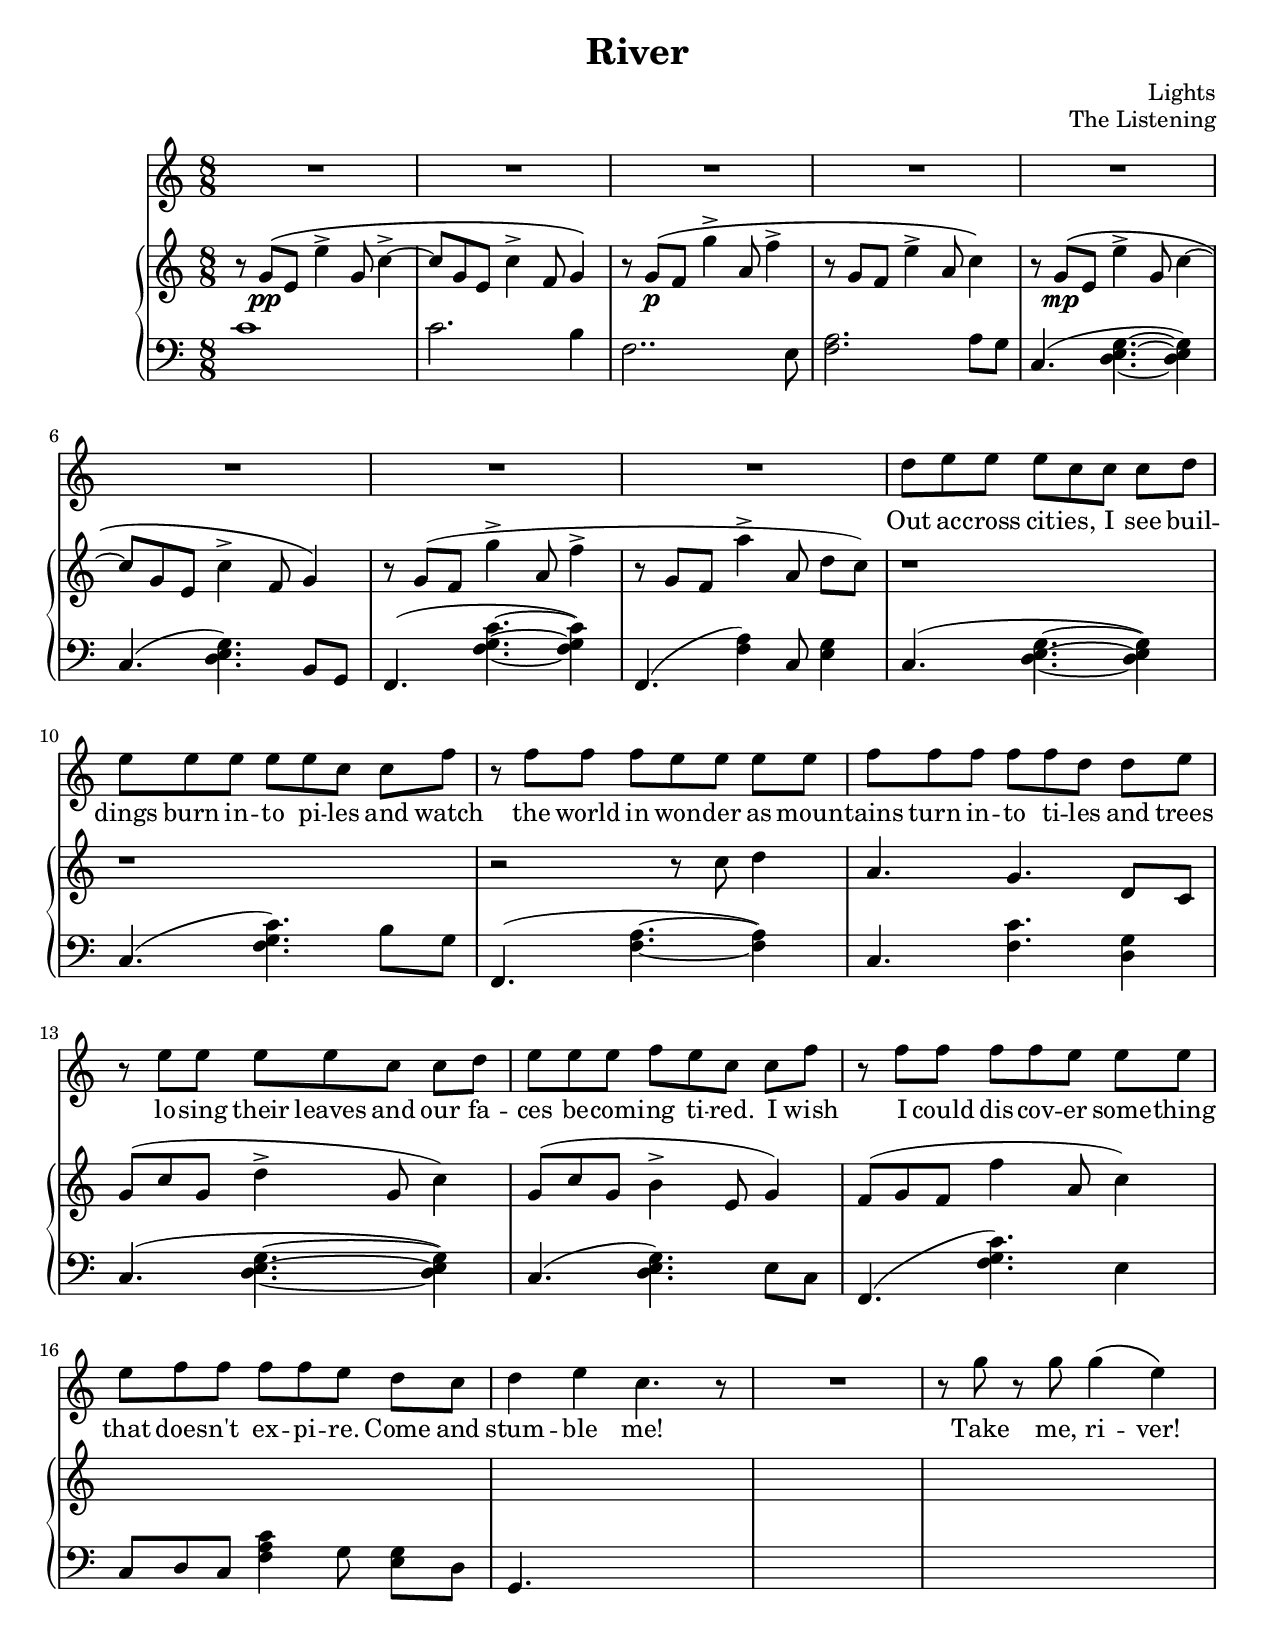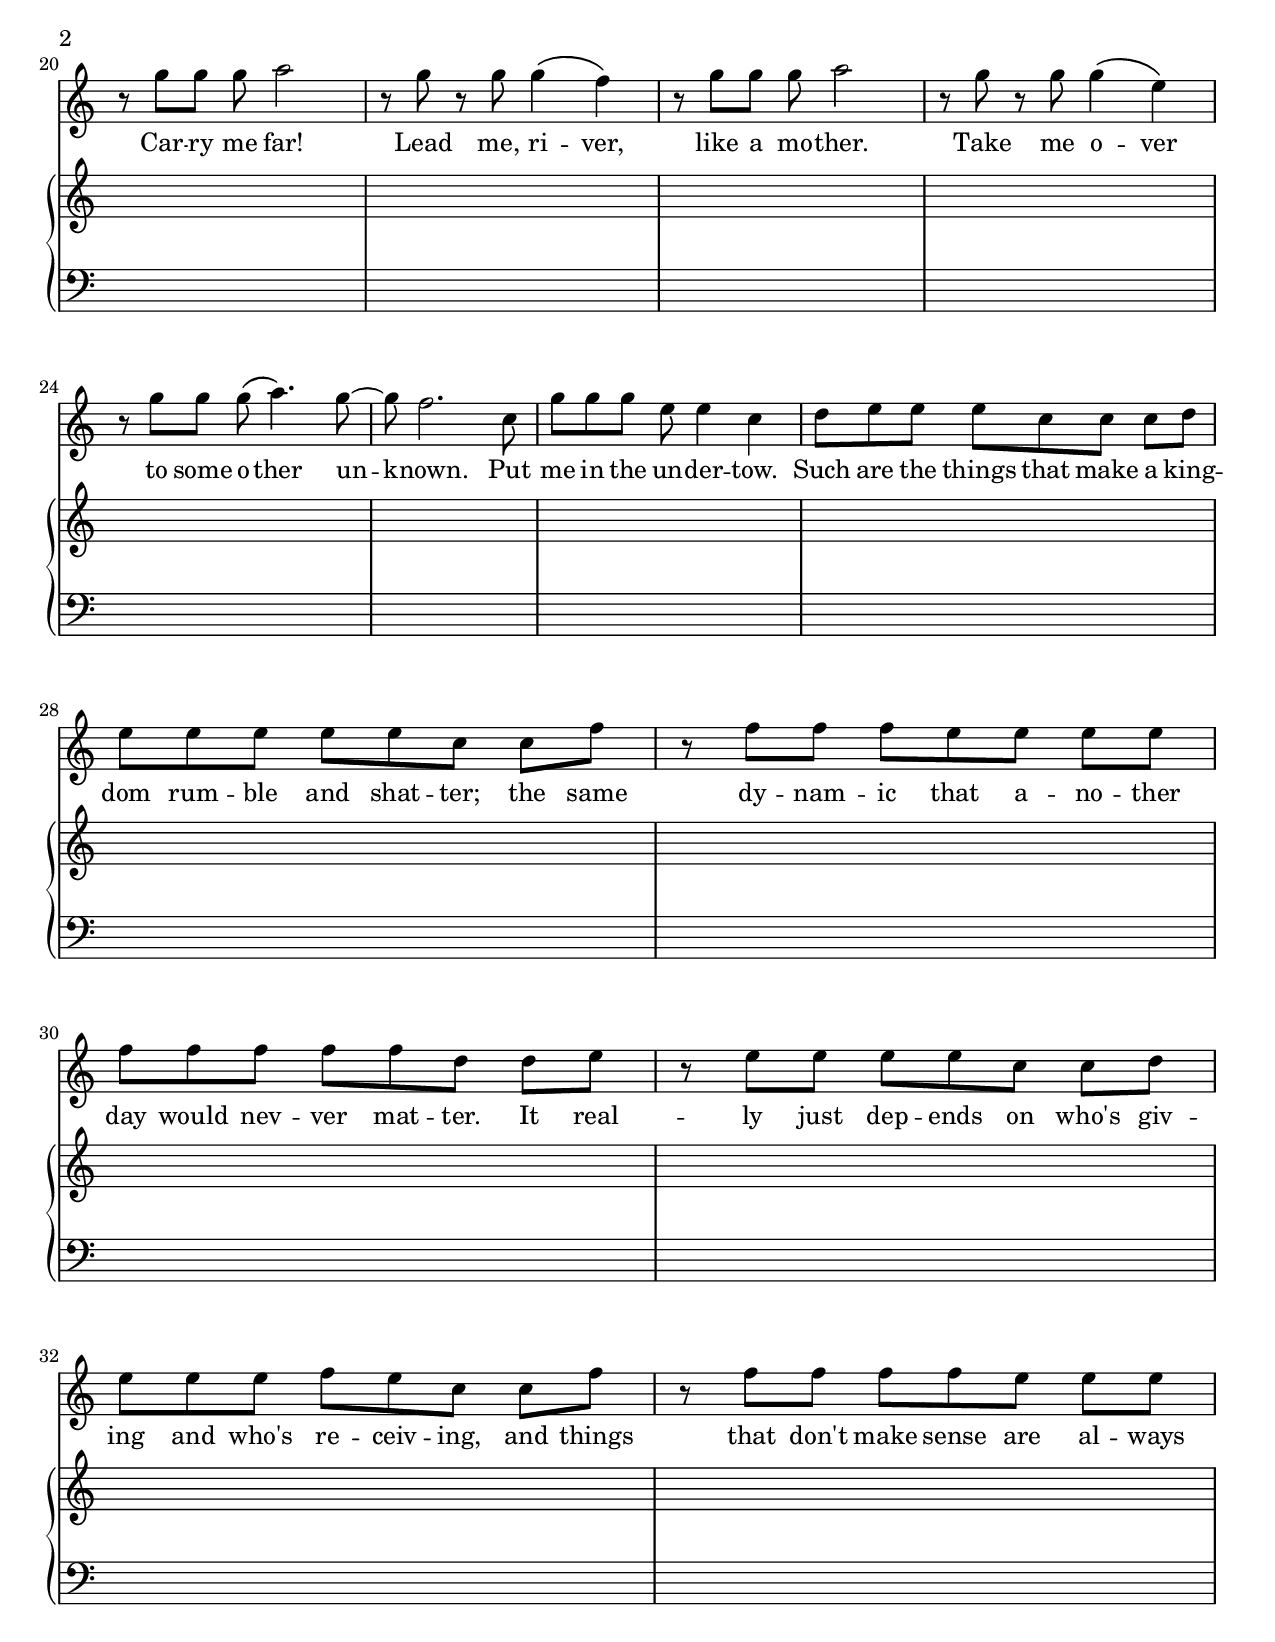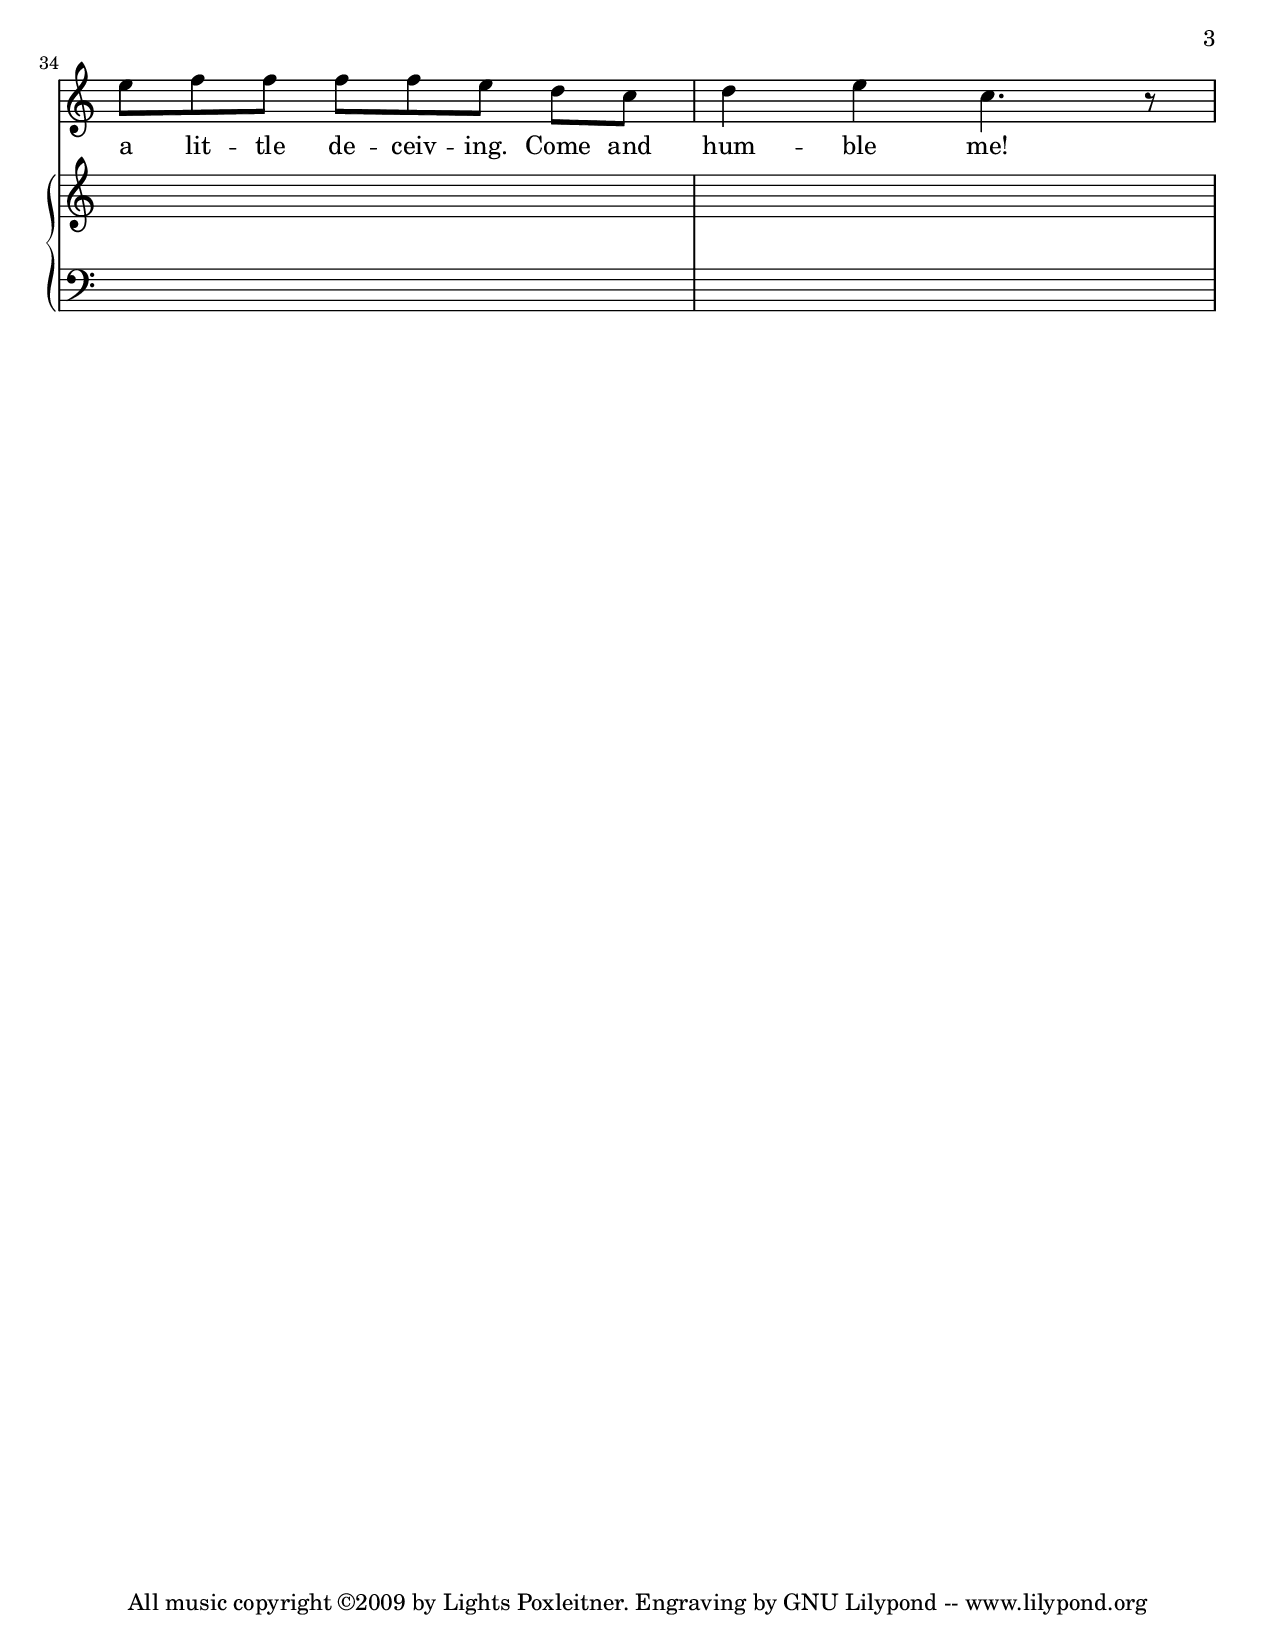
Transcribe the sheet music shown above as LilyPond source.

\version "2.12.1"

%{

          888      8888888 .d8888b.  888    888 88888888888 .d8888b.
          888        888  d88P  Y88b 888    888     888    d88P  Y88b
          888        888  888    888 888    888     888    Y88b.
          888        888  888        8888888888     888     "Y888b.
          888        888  888  88888 888    888     888        "Y88b.
          888        888  888    888 888    888     888          "888
          888        888  Y88b  d88P 888    888     888    Y88b  d88P
          88888888 8888888 "Y8888P88 888    888     888     "Y8888P"

                                     River
                                 The Listening

                   Composed and arranged by Lights Poxleitner
                  Arranged for vocals and piano just for you!

    Idea for river ending:
        C               Gm or Ees or Bes?    F
    Put me in the un -- der --               tow (with a tr. at the end- B C B G
                                             B C B G\rit B C B G B C B G D)
%}

% Lyrics graciously provided by
% http://www.iamlights.com/discography/album/listening/river
RiverChorustext = \lyricmode {
  Take me, ri -- ver!
  Car -- ry me far!
  Lead me, ri -- ver,
  like a mo -- ther. % I'm tempted to make a 'your mom' joke, but I hate those.
                     % ...Naaah.
  Take me o -- ver
  to some o -- ther un -- known.
  Put me in the un -- der -- tow.
}
RiverText = \lyricmode {
  %{ 
    I've got a lov -- e -- ly bunch of co -- co -- nuts,
    There they are a- stan -- ding in a row!
    Big ones, small ones, some as big as your head...
  %} 
  % ...no, that doesn't seem right, maybe I should listen to it more closely.

  Out ac -- cross cit -- ies, I see 
  buil -- dings burn in -- to pi -- les
  and watch the world in won -- der as 
  moun -- tains turn in -- to ti -- les

  and trees lo -- sing their leaves and our 
  fa -- ces be -- com -- ing ti -- red.
  I wish I could dis -- cov -- er 
  some -- thing that does -- n't ex -- pi -- re.

  Come and stum -- ble me!

  \RiverChorustext

  Such are the things that make a 
  king -- dom rum -- ble and shat -- ter;
  the same dy -- nam -- ic that
  a -- no -- ther day would nev -- ver mat -- ter.
  It real -- ly just dep -- ends on who's 
  giv -- ing and who's re -- ceiv -- ing,
  and things that don't make sense are 
  al -- ways a lit -- tle de -- ceiv -- ing.

  Come and hum -- ble me!

  \RiverChorustext

  I wan -- na go where you're go -- ing;
  a fol -- low -- er fol -- low -- ing.
  Chan -- ging, but ne -- ver changed.
  Claim -- ing, but ne -- ver claimed.
  % In that part, she sings 'the never' but all sources say 'but never'. Which
  % one is it? ONLY LIGHTS KNOWS, MUAHAHAHA. This is why this is unnoficial
  % music, yo.

  \RiverChorustext
}

RiverVoiceA = \relative c'' {
  % Out 
  d8 e e e c c c d |
  
  % -dings
  e8 e e e e c c f |

  % r watch
  r8 f f f e e e e |

  % -mountains
  f8 f f f f d d e |

  %  r losing
  r8 e e e e c c d |

  % -faces
  e8 e e f e c c f |

  % I could
  r8 f f f f e e e |

  % that doesn't
  e8 f f f f e d c |

  % stumble me
  d4 e c4. r8 |
}

RiverVoiceChorus = \relative c'' {
  % Take
  r8 g'8 r8 g g4\( e4\) |

  % Carry me far!
  r8 g g g a2 |

  % Lead
  r8 g r g g4\( f\) |

  % Like a mother!
  r8 g g g a2 |

  % Take 
  r8 g r g g4\( e\) |

  % To some other unknown!
  r8 g g g\( a4. \)  g8 ~ |

  % -known! Pull 
  g8 f2. c8 |

  % me in the undertow!
  g'8 g g e e4 c |
}

RiverVoiceSlow = \relative c' {
  % wanna go
  e8 e d4 c4 a8 e ~ |

  % -ing
  e8 d2 r4 c8 |

  % follower follow-
  e4 d c a8 e ~ |

  % -following
  e8 c2. r8 |

  % Changing
  d4 c c8 d a a ~ |

  % -changed.
  a4 r2. |

  % Claiming
  e4 d c8 e d d ~ |
  
  % -claimed!
}

%%%%%%%%%%%%%%%%%%%
\parallelMusic #'(RiverIntroRH RiverIntroLH) {
  % Intro
  r8 g'\pp\( e e'4-> g,8 c4-> ~ |
  c'1 |

  c8 g e c'4-> f,8 g4\) ~ |
  c2.             b4 |

  r8 g\p\( f g'4-> a,8 f'4-> ~ |
  f2..              e8 |

  r8 g, f e'4-> a,8 c4\) |
  <f a>2.        a8 g8 |

  % --
  r8 g\mp\( e e'4-> g,8 c4 ~ |
  c,4.( ~ <d e g>4. ~ <d e g>4) |

  c8 g e c'4-> f,8 g4\) ~ |
  c4.( <d e g>4.) b8 g |

  r8 g( f g'4-> a,8 f'4-> ~ |
  f4.( <f' g c>4. ~ <f g c>4) |

  r8 g, f a'4-> a,8 d c) |
  f,4.( <f' a>4) c8 <e g>4 |
}

\parallelMusic #'(RiverRHA RiverLHA) {
  % Out across
  r1 |
  c4.( <d e g>4. ~ <d e g>4) |

  % I see buildings
  r1 |
  c4.( <f g c>4.) b8 g |

  % .. the world
  r2 r8 c8 d4 |
  f,4.( <f' a>4. ~ <f a>4) |

  % -tains turn in to tiles
  a4. g4. d8 c |
  c4. <f c'>4. <d g>4 |

  % losing their leaves
  % odd timing here, but I think I like that. I'll probably change it when I get
  % home though. No piano with me.
  g'8( c g d'4-> g,8 c4) |
  c4.( <d e g>4. ~ <d e g>4)|

  % faces becoming tired.
  g8( c g b4-> e,8 g4) |
  c4.( <d e g>4.) e8 c |

  % I could discover
  f8( g f f'4 a,8 c4) |
  f,4.( <f' g c>4.) e4 |

  % that doesn't expire
  s1 |
  c8 d c <f a c>4 g8 <e g> d |

  % stumble me!
  s1 |
  g,4. s4. s4|

  s1*2 \break | s1*2 \break |
  s1*4 \break|
  s1*4 \break|
  s1*4 \break|
  s1*4 \break|
  s1*4 \break|
  s1*4 \break|
  s1*4 \break|
  s1*4 \break|

}

%%%%%%%%%%%%%%%%%%%%%%%%%%%%%%
RiverLyricNotes = \relative c'' {
  R1 * 8
  \RiverVoiceA
  R1
  \RiverVoiceChorus
  \RiverVoiceA
  % R1
  % \RiverVoiceChorus
  % \RiverVoiceSlow
  % \RiverVoiceChorus
}

RiverPianoRH = {
  \relative c' {
    \RiverIntroRH
    \RiverRHA
  }
}
RiverPianoLH = {
  \relative c {
    \RiverIntroLH
    \RiverLHA
  }
}



%%%%%%%%%%%%%%%%%%%%%%%
% This file just has the structure and layout. Check out the actual notes
% in river.ly

\header {
  title         = "River"
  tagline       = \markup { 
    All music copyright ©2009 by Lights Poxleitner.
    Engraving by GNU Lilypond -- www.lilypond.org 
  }
  composer      = "Lights"
  %arranger      = "gcr"
  opus          = "The Listening"
  %instrument    = "Piano"
}
#(set-default-paper-size "letter")

%%%%%%%%%%%%%%%%%%%%%%%%
\score { <<
  \new Staff = "lyrics" <<
    % uncomment below to add bar numbers at every measure.
    %\override Score.BarNumber #'break-visibility = #end-of-line-invisible

    % Each measure should consist of eight 8th notes, hence 8/8
    \time 8/8
    %\tempo 4. = 60

    \key c \major
    \new Voice = "lights"  {
      \RiverLyricNotes
    }
    \new Lyrics \lyricsto "lights" {
      \autoBeamOff
      \RiverText
    }

    \new PianoStaff  = "piano" \with { connectArpeggios = ##t } <<
      \new Staff = "upper" {
        \key c \major
        \clef treble
        \RiverPianoRH
      }
      \new Staff = "lower" {
        \key c \major
        \clef bass
        \RiverPianoLH
      }
    >>
  >>
>> }
